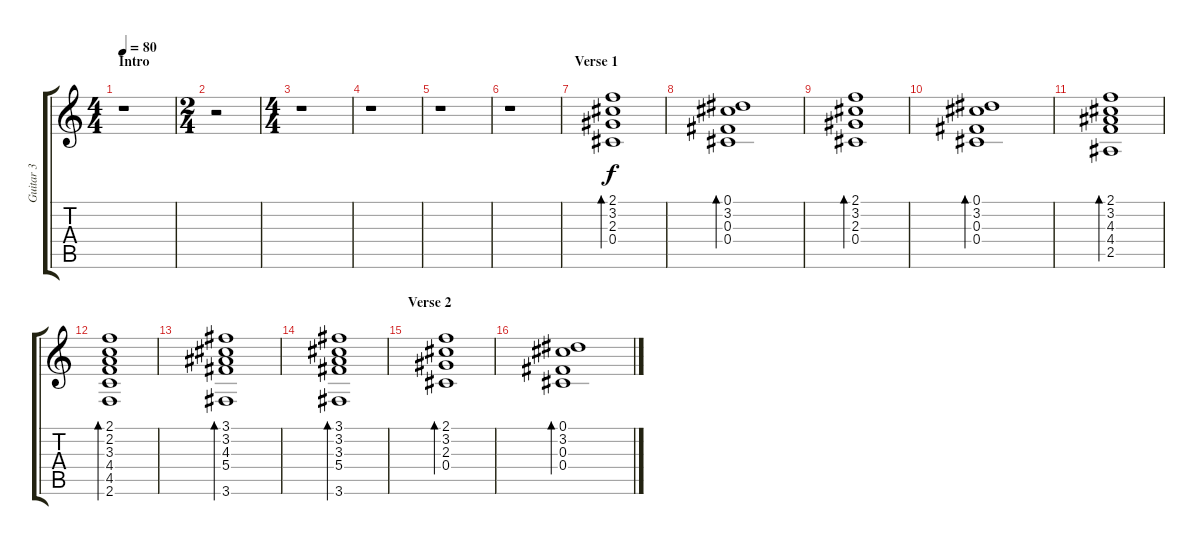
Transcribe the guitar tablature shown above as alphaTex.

\track ("Guitar 3" "Guitar 3") {instrument electricguitarclean}
\staff {score tabs}
\tuning (Eb4 Bb3 Gb3 Db3 Ab2 Eb2) {hide}
\ts (4 4)
\section ("" "Intro ")
\tempo 80
\clef g2
\ks c
r.1{dy f instrument electricguitarclean} |
\ts (2 4)
r.2 |
\ts (4 4)
r.1 |
r.1 |
r.1 |
r.1 |
\section ("" "Verse 1")
(2.1 3.2 2.3 0.4).1{bd 120} |
(0.1 3.2 0.3 0.4).1{bd 120} |
(2.1 3.2 2.3 0.4).1{bd 120} |
(0.1 3.2 0.3 0.4).1{bd 120} |
(2.1 3.2 4.3 4.4 2.5).1{bd 120} |
(2.1 2.2 3.3 4.4 4.5 2.6).1{bd 120} |
(3.1 3.2 4.3 5.4 3.6).1{bd 120} |
(3.1 3.2 3.3 5.4 3.6).1{bd 120} |
\section ("" "Verse 2")
(2.1 3.2 2.3 0.4).1{bd 120} |
(0.1 3.2 0.3 0.4).1{bd 120}
